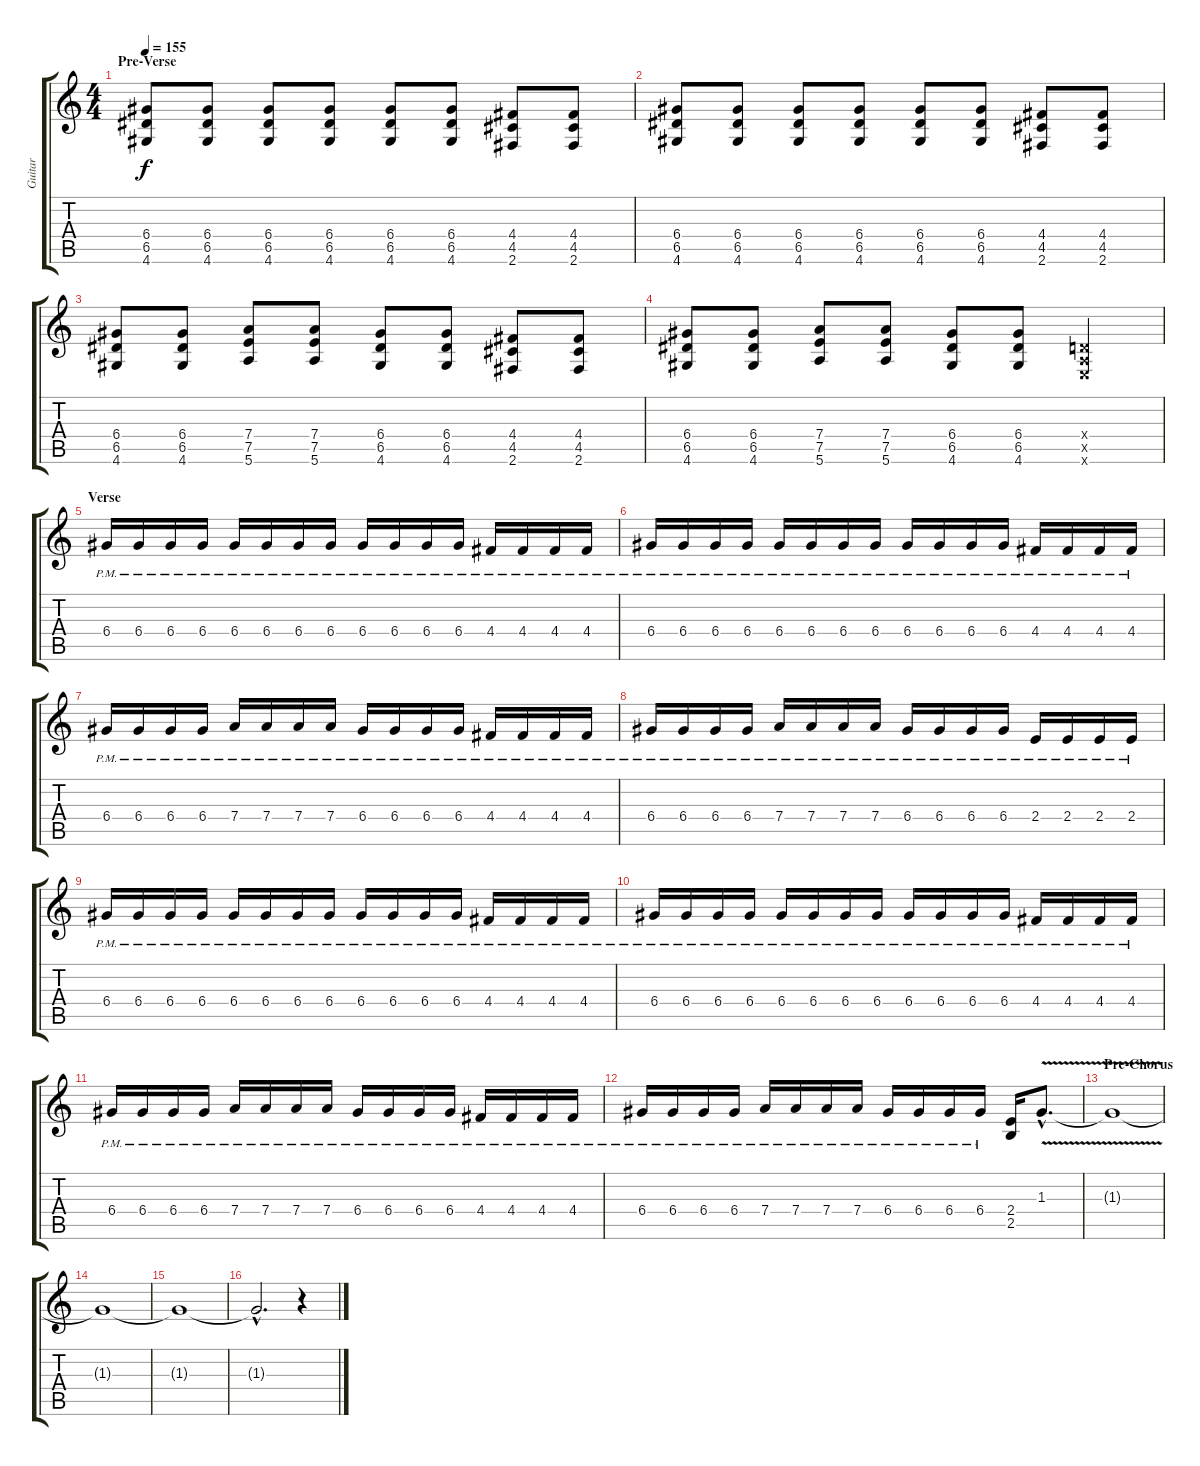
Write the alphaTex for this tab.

\track ("Guitar" "Guitar") {instrument distortionguitar}
\staff {score tabs}
\tuning (E4 B3 G3 D3 A2 E2) {hide}
\ts (4 4)
\section ("" "Pre-Verse")
\tempo 155
\clef g2
\ks c
(6.4 6.5 4.6).8{dy f} (6.4 6.5 4.6).8 (6.4 6.5 4.6).8 (6.4 6.5 4.6).8 (6.4 6.5 4.6).8 (6.4 6.5 4.6).8 (4.4 4.5 2.6).8 (4.4 4.5 2.6).8 |
(6.4 6.5 4.6).8 (6.4 6.5 4.6).8 (6.4 6.5 4.6).8 (6.4 6.5 4.6).8 (6.4 6.5 4.6).8 (6.4 6.5 4.6).8 (4.4 4.5 2.6).8 (4.4 4.5 2.6).8 |
(6.4 6.5 4.6).8 (6.4 6.5 4.6).8 (7.4 7.5 5.6).8 (7.4 7.5 5.6).8 (6.4 6.5 4.6).8 (6.4 6.5 4.6).8 (4.4 4.5 2.6).8 (4.4 4.5 2.6).8 |
(6.4 6.5 4.6).8 (6.4 6.5 4.6).8 (7.4 7.5 5.6).8 (7.4 7.5 5.6).8 (6.4 6.5 4.6).8 (6.4 6.5 4.6).8 (0.4{x} 0.5{x} 0.6{x}).4 |
\section ("" "Verse")
6.4{pm}.16 6.4{pm}.16 6.4{pm}.16 6.4{pm}.16 6.4{pm}.16 6.4{pm}.16 6.4{pm}.16 6.4{pm}.16 6.4{pm}.16 6.4{pm}.16 6.4{pm}.16 6.4{pm}.16 4.4{pm}.16 4.4{pm}.16 4.4{pm}.16 4.4{pm}.16 |
6.4{pm}.16 6.4{pm}.16 6.4{pm}.16 6.4{pm}.16 6.4{pm}.16 6.4{pm}.16 6.4{pm}.16 6.4{pm}.16 6.4{pm}.16 6.4{pm}.16 6.4{pm}.16 6.4{pm}.16 4.4{pm}.16 4.4{pm}.16 4.4{pm}.16 4.4{pm}.16 |
6.4{pm}.16 6.4{pm}.16 6.4{pm}.16 6.4{pm}.16 7.4{pm}.16 7.4{pm}.16 7.4{pm}.16 7.4{pm}.16 6.4{pm}.16 6.4{pm}.16 6.4{pm}.16 6.4{pm}.16 4.4{pm}.16 4.4{pm}.16 4.4{pm}.16 4.4{pm}.16 |
6.4{pm}.16 6.4{pm}.16 6.4{pm}.16 6.4{pm}.16 7.4{pm}.16 7.4{pm}.16 7.4{pm}.16 7.4{pm}.16 6.4{pm}.16 6.4{pm}.16 6.4{pm}.16 6.4{pm}.16 2.4{pm}.16 2.4{pm}.16 2.4{pm}.16 2.4{pm}.16 |
6.4{pm}.16 6.4{pm}.16 6.4{pm}.16 6.4{pm}.16 6.4{pm}.16 6.4{pm}.16 6.4{pm}.16 6.4{pm}.16 6.4{pm}.16 6.4{pm}.16 6.4{pm}.16 6.4{pm}.16 4.4{pm}.16 4.4{pm}.16 4.4{pm}.16 4.4{pm}.16 |
6.4{pm}.16 6.4{pm}.16 6.4{pm}.16 6.4{pm}.16 6.4{pm}.16 6.4{pm}.16 6.4{pm}.16 6.4{pm}.16 6.4{pm}.16 6.4{pm}.16 6.4{pm}.16 6.4{pm}.16 4.4{pm}.16 4.4{pm}.16 4.4{pm}.16 4.4{pm}.16 |
6.4{pm}.16 6.4{pm}.16 6.4{pm}.16 6.4{pm}.16 7.4{pm}.16 7.4{pm}.16 7.4{pm}.16 7.4{pm}.16 6.4{pm}.16 6.4{pm}.16 6.4{pm}.16 6.4{pm}.16 4.4{pm}.16 4.4{pm}.16 4.4{pm}.16 4.4{pm}.16 |
6.4{pm}.16 6.4{pm}.16 6.4{pm}.16 6.4{pm}.16 7.4{pm}.16 7.4{pm}.16 7.4{pm}.16 7.4{pm}.16 6.4{pm}.16 6.4{pm}.16 6.4{pm}.16 6.4{pm}.16 (2.4 2.5).16 1.3{v hac}.8{d} |
\section ("" "Pre-Chorus")
1.3{t}.1 |
1.3{t}.1 |
1.3{t}.1 |
1.3{hac t}.2{d} r.4
